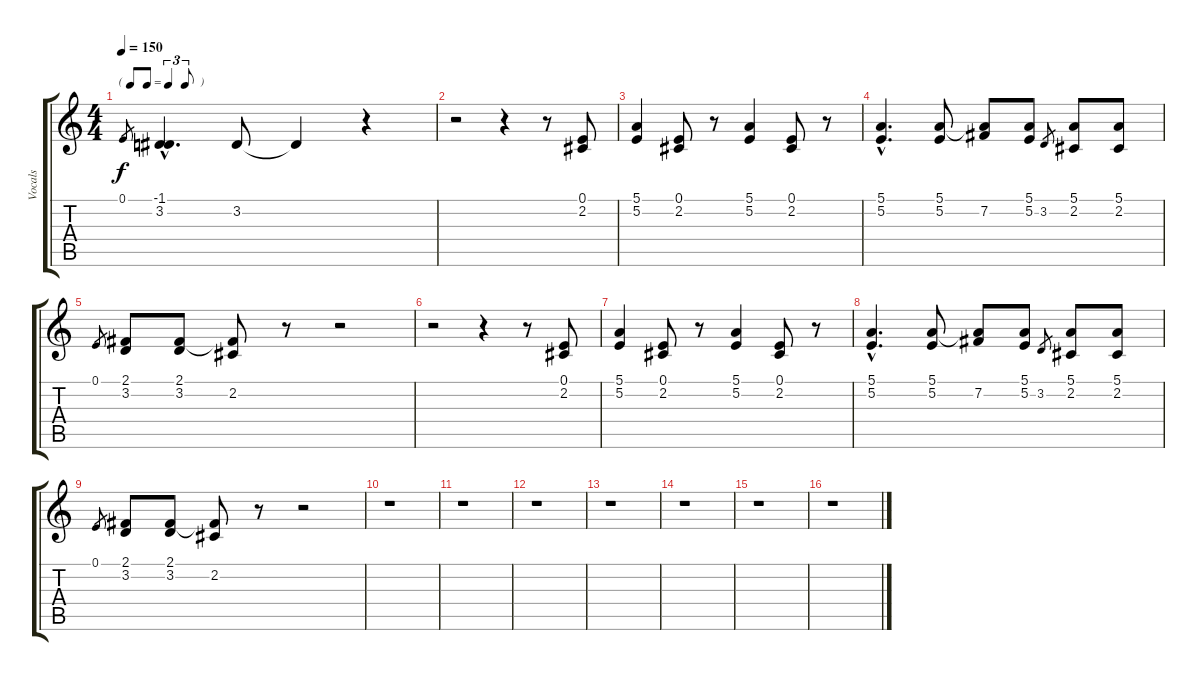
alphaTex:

\track ("Vocals" "Vocals") {instrument lead2sawtooth}
\staff {score tabs}
\tuning (E4 B3 G3 D3 A2 E2) {hide}
\ts (4 4)
\tf triplet8th
\tempo 150
\clef g2
\ks c
0.1.8{gr dy f} (-1.1{hac} 3.2{hac}).4{d} 3.2.8 3.2{t}.4 r.4 |
r.2 r.4 r.8 (0.1 2.2).8 |
(5.1 5.2).4 (0.1 2.2).8 r.8 (5.1 5.2).4 (0.1 2.2).8 r.8 |
(5.1{hac} 5.2{hac}).4{d} (5.1 5.2).8 (5.1{t} 7.2).8 (5.1 5.2).8 3.2.8{gr} (5.1 2.2).8 (5.1 2.2).8 |
0.1.8{gr} (2.1 3.2).8 (2.1 3.2).8 (2.1{t} 2.2).8 r.8 r.2 |
r.2 r.4 r.8 (0.1 2.2).8 |
(5.1 5.2).4 (0.1 2.2).8 r.8 (5.1 5.2).4 (0.1 2.2).8 r.8 |
(5.1{hac} 5.2{hac}).4{d} (5.1 5.2).8 (5.1{t} 7.2).8 (5.1 5.2).8 3.2.8{gr} (5.1 2.2).8 (5.1 2.2).8 |
0.1.8{gr} (2.1 3.2).8 (2.1 3.2).8 (2.1{t} 2.2).8 r.8 r.2 |
r.1 |
r.1 |
r.1 |
r.1 |
r.1 |
r.1 |
r.1
